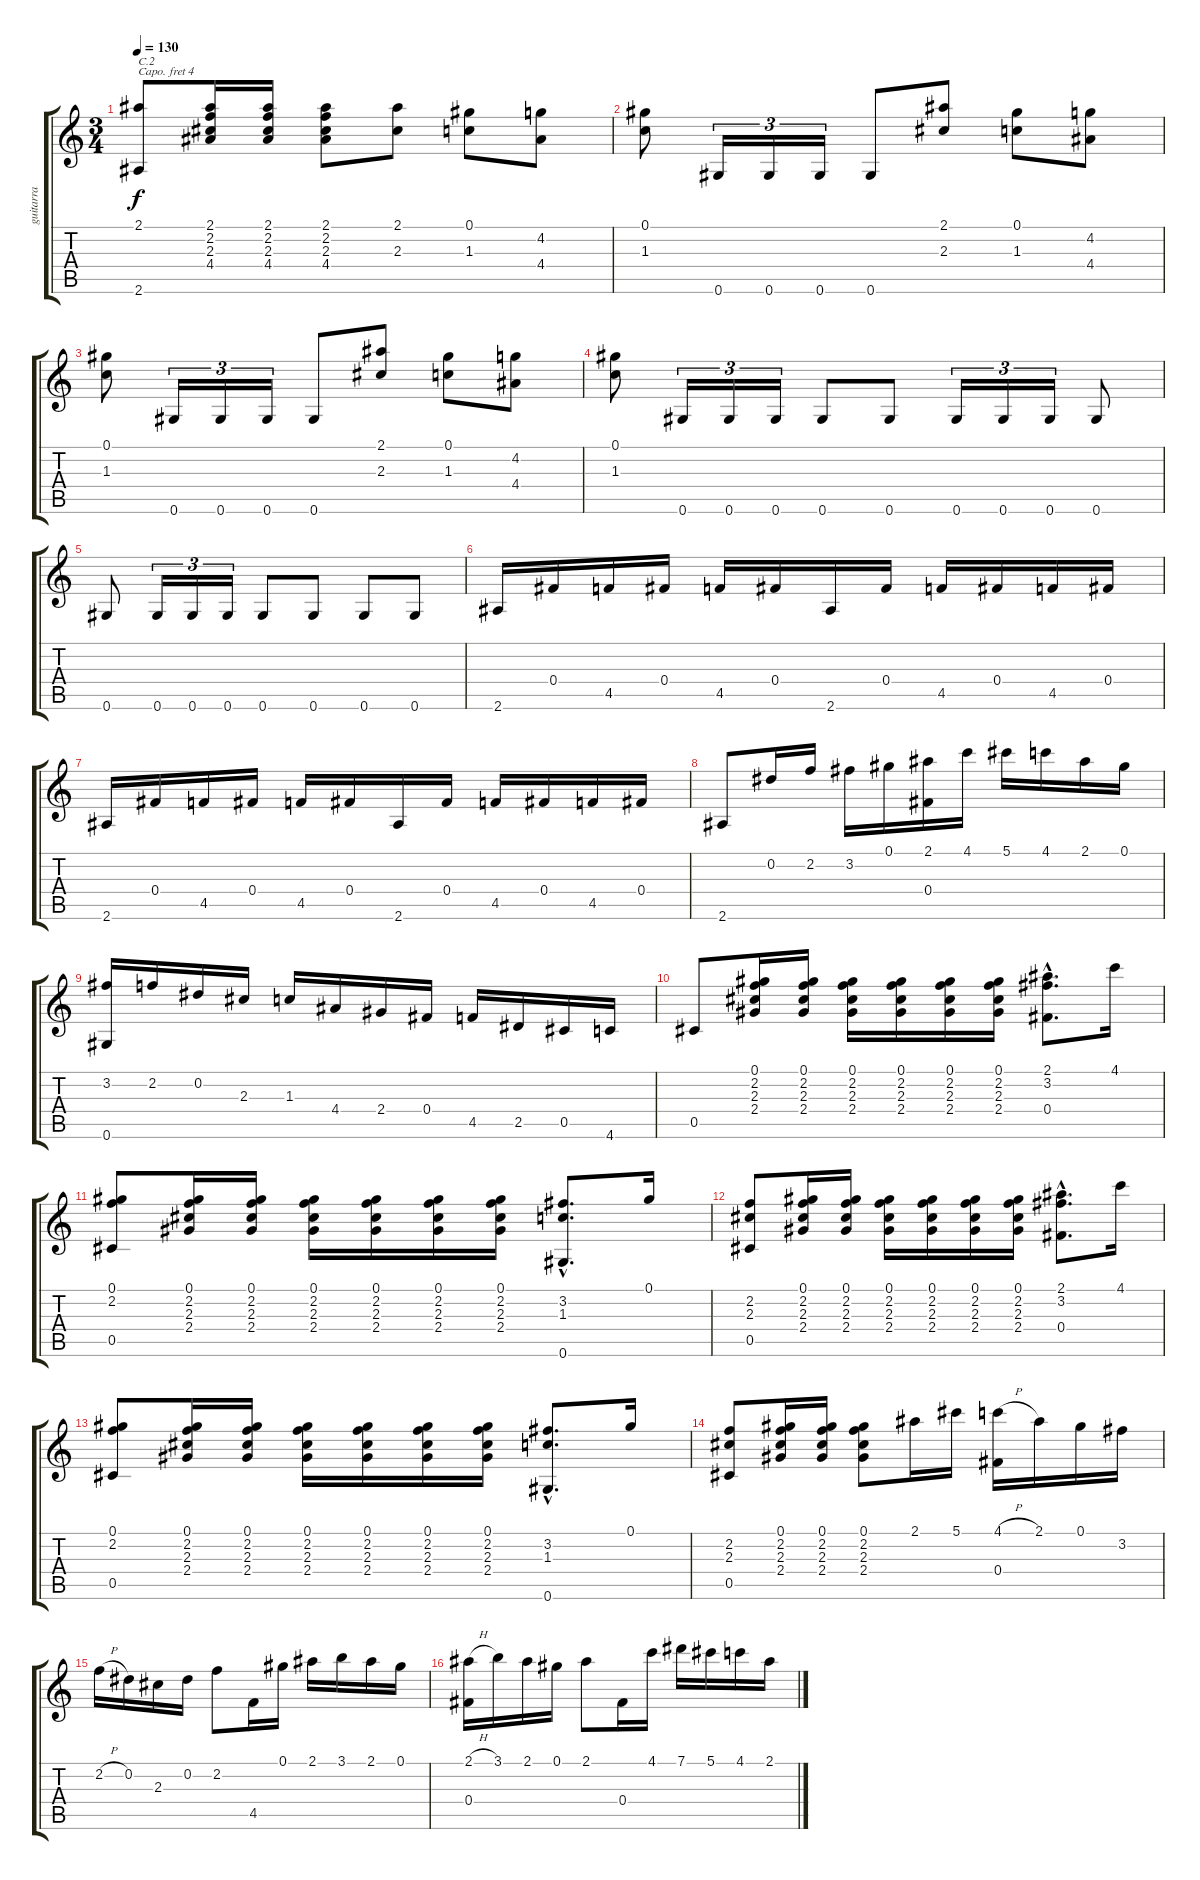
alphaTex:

\track ("guitarra" "guitarra") {instrument acousticguitarnylon}
\staff {score tabs}
\capo 4
\tuning (E4 B3 G3 D3 A2 E2) {hide}
\ts (3 4)
\tempo 130
\clef g2
\ks c
(2.1 2.6).8{txt "C.2" dy f} (2.1 2.2 2.3 4.4).16 (2.1 2.2 2.3 4.4).16 (2.1 2.2 2.3 4.4).8 (2.1 2.3).8 (0.1 1.3).8 (4.2 4.4).8 |
(0.1 1.3).8 0.6.16{tu (3 2)} 0.6.16{tu (3 2)} 0.6.16{tu (3 2)} 0.6.8 (2.1 2.3).8 (0.1 1.3).8 (4.2 4.4).8 |
(0.1 1.3).8 0.6.16{tu (3 2)} 0.6.16{tu (3 2)} 0.6.16{tu (3 2)} 0.6.8 (2.1 2.3).8 (0.1 1.3).8 (4.2 4.4).8 |
(0.1 1.3).8 0.6.16{tu (3 2)} 0.6.16{tu (3 2)} 0.6.16{tu (3 2)} 0.6.8 0.6.8 0.6.16{tu (3 2)} 0.6.16{tu (3 2)} 0.6.16{tu (3 2)} 0.6.8 |
0.6.8 0.6.16{tu (3 2)} 0.6.16{tu (3 2)} 0.6.16{tu (3 2)} 0.6.8 0.6.8 0.6.8 0.6.8 |
2.6.16 0.4.16 4.5.16 0.4.16 4.5.16 0.4.16 2.6.16 0.4.16 4.5.16 0.4.16 4.5.16 0.4.16 |
2.6.16 0.4.16 4.5.16 0.4.16 4.5.16 0.4.16 2.6.16 0.4.16 4.5.16 0.4.16 4.5.16 0.4.16 |
2.6.8 0.2.16 2.2.16 3.2.16 0.1.16 (2.1 0.4).16 4.1.16 5.1.16 4.1.16 2.1.16 0.1.16 |
(3.2 0.6).16 2.2.16 0.2.16 2.3.16 1.3.16 4.4.16 2.4.16 0.4.16 4.5.16 2.5.16 0.5.16 4.6.16 |
0.5.8 (0.1 2.2 2.3 2.4).16 (0.1 2.2 2.3 2.4).16 (0.1 2.2 2.3 2.4).16 (0.1 2.2 2.3 2.4).16 (0.1 2.2 2.3 2.4).16 (0.1 2.2 2.3 2.4).16 (2.1{hac} 3.2{hac} 0.4{hac}).8{d} 4.1.16 |
(0.1 2.2 0.5).8 (0.1 2.2 2.3 2.4).16 (0.1 2.2 2.3 2.4).16 (0.1 2.2 2.3 2.4).16 (0.1 2.2 2.3 2.4).16 (0.1 2.2 2.3 2.4).16 (0.1 2.2 2.3 2.4).16 (3.2{hac} 1.3{hac} 0.6{hac}).8{d} 0.1.16 |
(2.2 2.3 0.5).8 (0.1 2.2 2.3 2.4).16 (0.1 2.2 2.3 2.4).16 (0.1 2.2 2.3 2.4).16 (0.1 2.2 2.3 2.4).16 (0.1 2.2 2.3 2.4).16 (0.1 2.2 2.3 2.4).16 (2.1{hac} 3.2{hac} 0.4{hac}).8{d} 4.1.16 |
(0.1 2.2 0.5).8 (0.1 2.2 2.3 2.4).16 (0.1 2.2 2.3 2.4).16 (0.1 2.2 2.3 2.4).16 (0.1 2.2 2.3 2.4).16 (0.1 2.2 2.3 2.4).16 (0.1 2.2 2.3 2.4).16 (3.2{hac} 1.3{hac} 0.6{hac}).8{d} 0.1.16 |
(2.2 2.3 0.5).8 (0.1 2.2 2.3 2.4).16 (0.1 2.2 2.3 2.4).16 (0.1 2.2 2.3 2.4).8 2.1.16 5.1.16 (4.1{h} 0.4).16 2.1.16 0.1.16 3.2.16 |
2.2{h}.16 0.2.16 2.3.16 0.2.16 2.2.8 4.5.16 0.1.16 2.1.16 3.1.16 2.1.16 0.1.16 |
(2.1{h} 0.4).16 3.1.16 2.1.16 0.1.16 2.1.8 0.4.16 4.1.16 7.1.16 5.1.16 4.1.16 2.1.16
